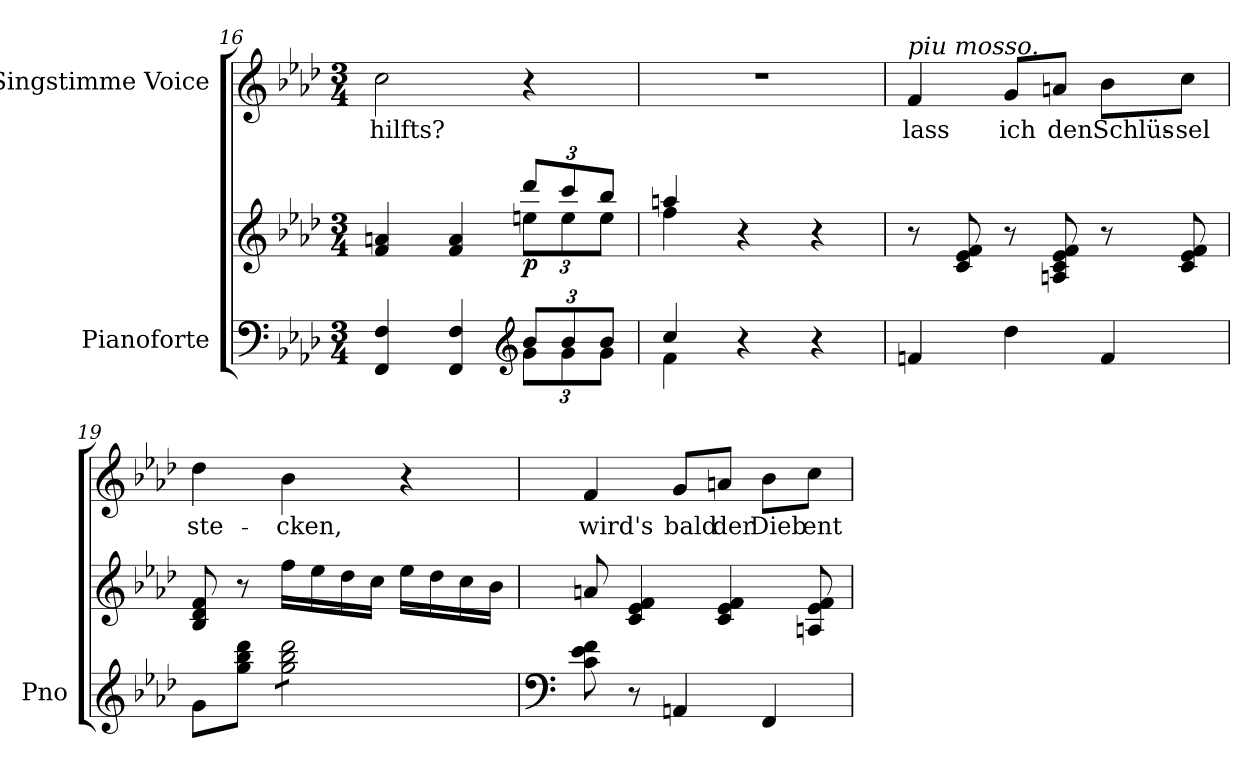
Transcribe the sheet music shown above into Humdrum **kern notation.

**kern	**kern	**dynam	**kern	**text
*part2	*part2	*part2	*part1	*part1
*staff3	*staff2	*staff2/3	*staff1	*staff1
*I"Pianoforte	*	*	*I"Singstimme Voice	*
*I'Pno	*	*	*	*
*clefF4	*clefG2	*	*clefG2	*
*k[b-e-a-d-]	*k[b-e-a-d-]	*	*k[b-e-a-d-]	*
*M3/4	*M3/4	*	*M3/4	*
=16	=16	=16	=16	=16
*^	*^	*	*	*
4FF/ 4F/	2ryy	4f/ 4an/	2ryy	.	2cc\	hilfts?
4FF/ 4F/	.	4f/ 4a/	.	.	.	.
*clefG2	*	*	*	*	*	*
*Xbrackettup	*brackettup	*Xbrackettup	*brackettup	*	*	*
!	!	!	!	!LO:DY:b	!	!
12b-/L	12g\L	12ddd-/L	12een\L	p	4r	.
12b-/	12g\	12ccc/	12ee\	.	.	.
12b-/J	12g\J	12bb-/J	12ee\J	.	.	.
=17	=17	=17	=17	=17	=17	=17
4cc/	4f\	4aan/	4ff\	.	2.r	.
4r	2ryy	4r	2ryy	.	.	.
4r	.	4r	.	.	.	.
*v	*v	*	*	*	*	*
*	*v	*v	*	*	*
=18	=18	=18	=18	=18
!	!	!	!LO:TX:i:t=piu mosso.	!
4fn/	8r	.	4f/	lass
.	8c/ 8e-/ 8f/	.	.	.
4dd-\	8r	.	8g/L	ich
.	8An/ 8c/ 8e-/ 8f/	.	8an/J	den
4f/	8r	.	8b-\L	Schlüs-
.	8c/ 8e-/ 8f/	.	8cc\J	-sel
=19	=19	=19	=19	=19
8g\L	8B-/ 8d-/ 8f/	.	4dd-\	ste-
8gg\ 8bb-\ 8ddd-\J	8r	.	.	.
*tremolo	*	*	*	*
8gg\ 8bb-\ 8ddd-\L	16ff\LL	.	4b-\	-cken,
.	16ee-\	.	.	.
8gg\ 8bb-\ 8ddd-\	16dd-\	.	.	.
.	16cc\JJ	.	.	.
8gg\ 8bb-\ 8ddd-\	16ee-\LL	.	4r	.
.	16dd-\	.	.	.
8gg\ 8bb-\ 8ddd-\J	16cc\	.	.	.
*Xtremolo	*	*	*	*
.	16b-\JJ	.	.	.
=20	=20	=20	=20	=20
*clefF4	*	*	*	*
8c\ 8e-\ 8f\	8an/	.	4f/	wird's
8r	4c/ 4e-/ 4f/	.	.	.
4AAn/	.	.	8g/L	bald
.	4c/ 4e-/ 4f/	.	8an/J	der
4FF/	.	.	8b-\L	Dieb
.	8An/ 8e-/ 8f/	.	8cc\J	ent-
=	=	=	=	=
*-	*-	*-	*-	*-
